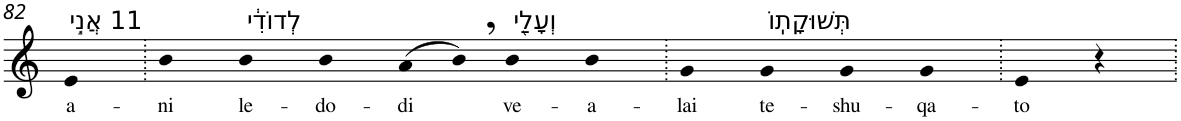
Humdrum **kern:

**kern	**text
*part1	*part1
*staff1	*staff1
*I"Piano	*
*I'Pno	*
!!LO:PB:g=z
*clefG2	*
*k[]	*
=82	=82
!LO:TX:a:t=11 אֲנִ֣י	!
!	!LO:LY:b
4e	a-
=83.	=83.
!	!LO:LY:b
4b	-ni
!LO:TX:a:t=לְדוֹדִ֔י	!
!	!LO:LY:b
4b	le-
!	!LO:LY:b
4b	-do-
!	!LO:LY:b
(>8a	-di
8b,)	.
!LO:TX:a:t=וְעָלַ֖י	!
!	!LO:LY:b
4b	ve-
!	!LO:LY:b
4b	-a-
=84.	=84.
!	!LO:LY:b
4g	-lai
!LO:TX:a:t=תְּשׁוּקָתֽוֹ	!
!	!LO:LY:b
4g	te-
!	!LO:LY:b
4g	-shu-
!	!LO:LY:b
4g	-qa-
=85.	=85.
!	!LO:LY:b
4e	-to
4r	.
=.	=.
*-	*-
